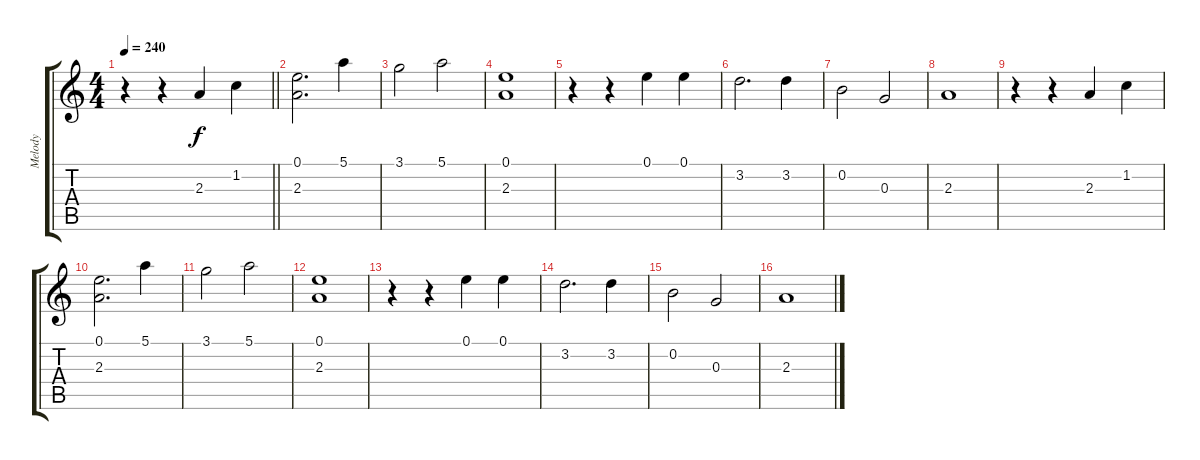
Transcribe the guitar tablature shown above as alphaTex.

\track ("Melody" "Melody") {instrument acousticguitarnylon}
\staff {score tabs}
\tuning (E4 B3 G3 D3 A2 E2) {hide}
\ts (4 4)
\tempo 240
\clef g2
\barLineRight lightlight
\ks c
r.4{dy f} r.4 2.3.4 1.2.4 |
(0.1 2.3).2{d} 5.1.4 |
3.1.2 5.1.2 |
(0.1 2.3).1 |
r.4 r.4 0.1.4 0.1.4 |
3.2.2{d} 3.2.4 |
0.2.2 0.3.2 |
2.3.1 |
r.4 r.4 2.3.4 1.2.4 |
(0.1 2.3).2{d} 5.1.4 |
3.1.2 5.1.2 |
(0.1 2.3).1 |
r.4 r.4 0.1.4 0.1.4 |
3.2.2{d} 3.2.4 |
0.2.2 0.3.2 |
2.3.1
